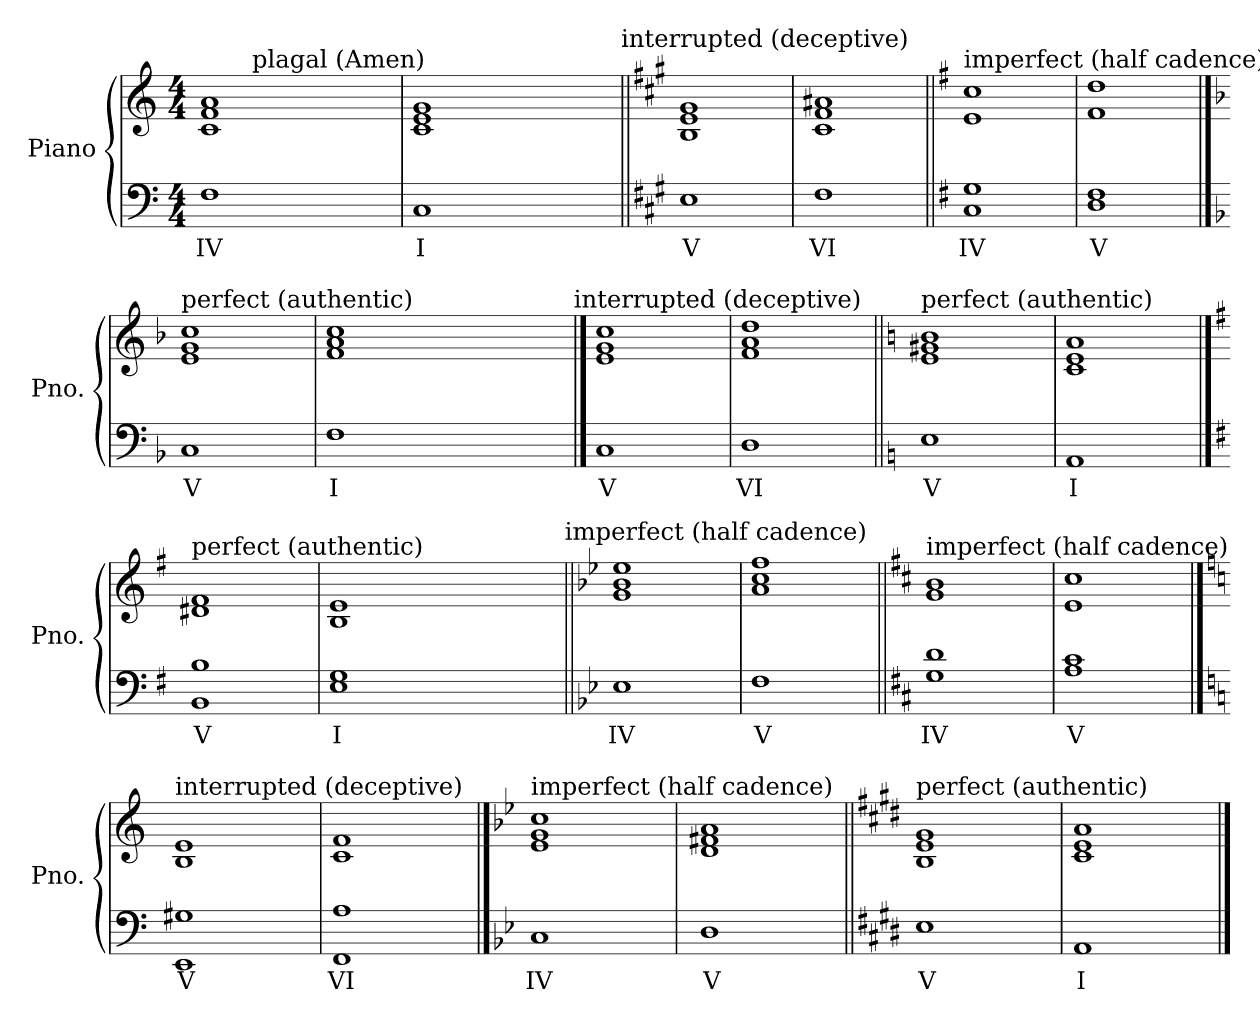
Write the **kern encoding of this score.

**kern	**text	**kern
*part1	*part1	*part1
*staff2	*staff2	*staff1
*I"Piano	*	*
*I'Pno.	*	*
!!LO:PB:g=z
*clefF4	*	*clefG2
*k[]	*	*k[]
*a:	*	*a:
*M4/4	*	*M4/4
=1	=1	=1
!	!	!LO:TX:a:t=Look at each cadence and play it on the computer or a keyboad . Write the Roman numerals
!	!	!LO:TX:t=to indicate the chords in it. Determine whether it is perfect (authentic), plagal (Amen),
!	!	!LO:TX:t=imperfect (half cadence), or interrupted (deceptive).
!	!LO:LY:b:color=#000000	!
*	*	*^
1Fi	IV	1ci 1fi 1ai	8ryy
.	.	.	32..ryy
!	!	!	!LO:TX:a:t=plagal (Amen)
.	.	.	2ryy
.	.	.	4ryy
.	.	.	16ryy
.	.	.	128ryy
=2	=2	=2	=2
!	!LO:LY:b:color=#000000	!	!
1Ci	I	1ci 1ei 1gi	2ryy
.	.	.	4ryy
.	.	.	8ryy
.	.	.	16ryy
.	.	.	32ryy
.	.	.	64ryy
.	.	.	128...ryy
!	!	!	!LO:TX:a:t=interrupted (deceptive)
.	.	.	1024ryy
*	*	*v	*v
=3||	=3||	=3||
*k[f#c#g#]	*	*k[f#c#g#]
*A:	*	*A:
*	*	*^
!	!LO:LY:b:color=#000000	!	!
*	*	*v	*v
1Ei	V	1Bi 1ei 1g#i
=4	=4	=4
!	!LO:LY:b:color=#000000	!
1F#i	VI	1c#i 1f#i 1a#Xi
=5||	=5||	=5||
*k[f#]	*	*k[f#]
*G:	*	*G:
!	!	!LO:TX:a:t=imperfect (half cadence)
!	!LO:LY:b:color=#000000	!
1Ci 1Gi	IV	1ei 1cci
=6	=6	=6
!	!LO:LY:b:color=#000000	!
1Di 1F#i	V	1f#i 1ddi
!!LO:LB:g=z
==7	==7	==7
*k[b-]	*	*k[b-]
*F:	*	*F:
!	!	!LO:TX:a:t=perfect (authentic)
!	!LO:LY:b:color=#000000	!
1Ci	V	1ei 1gi 1cci
=8	=8	=8
!	!LO:LY:b:color=#000000	!
*	*	*^
1Fi	I	1fi 1ai 1cci	2ryy
.	.	.	4ryy
.	.	.	8ryy
.	.	.	16ryy
.	.	.	32ryy
.	.	.	64ryy
.	.	.	128...ryy
!	!	!	!LO:TX:a:t=interrupted (deceptive)
.	.	.	1024ryy
*	*	*v	*v
==9	==9	==9
*	*	*^
!	!LO:LY:b:color=#000000	!	!
*	*	*v	*v
1Ci	V	1ei 1gi 1cci
=10	=10	=10
!	!LO:LY:b:color=#000000	!
1Di	VI	1fi 1ai 1ddi
=11||	=11||	=11||
*k[]	*	*k[]
*C:	*	*C:
!	!	!LO:TX:a:t=perfect (authentic)
!	!LO:LY:b:color=#000000	!
1Ei	V	1ei 1g#Xi 1bi
=12	=12	=12
!	!LO:LY:b:color=#000000	!
1AAi	I	1ci 1ei 1ai
!!LO:LB:g=z
==13	==13	==13
*k[f#]	*	*k[f#]
*G:	*	*G:
!	!	!LO:TX:a:t=perfect (authentic)
!	!LO:LY:b:color=#000000	!
1BBi 1Bi	V	1d#Xi 1f#i
=14	=14	=14
!	!LO:LY:b:color=#000000	!
*	*	*^
1Ei 1Gi	I	1Bi 1ei	2ryy
.	.	.	4ryy
.	.	.	8ryy
.	.	.	16ryy
.	.	.	32ryy
.	.	.	64ryy
.	.	.	128...ryy
!	!	!	!LO:TX:a:t=imperfect (half cadence)
.	.	.	1024ryy
*	*	*v	*v
=15||	=15||	=15||
*k[b-e-]	*	*k[b-e-]
*B-:	*	*B-:
*	*	*^
!	!LO:LY:b:color=#000000	!	!
*	*	*v	*v
1E-i	IV	1gi 1b-i 1ee-i
=16	=16	=16
!	!LO:LY:b:color=#000000	!
1Fi	V	1ai 1cci 1ffi
=17||	=17||	=17||
*k[f#c#]	*	*k[f#c#]
*D:	*	*D:
!	!	!LO:TX:a:t=imperfect (half cadence)
!	!LO:LY:b:color=#000000	!
1Gi 1di	IV	1gi 1bi
=18	=18	=18
!	!LO:LY:b:color=#000000	!
1Ai 1c#i	V	1ei 1cc#i
!!LO:LB:g=z
==19	==19	==19
*k[]	*	*k[]
*C:	*	*C:
!	!	!LO:TX:a:t=interrupted (deceptive)
!	!LO:LY:b:color=#000000	!
1EEi 1G#Xi	V	1Bi 1ei
=20	=20	=20
!	!LO:LY:b:color=#000000	!
1FFi 1Ai	VI	1ci 1fi
==21	==21	==21
*k[b-e-]	*	*k[b-e-]
*B-:	*	*B-:
!	!	!LO:TX:a:t=imperfect (half cadence)
!	!LO:LY:b:color=#000000	!
1Ci	IV	1e-i 1gi 1cci
=22	=22	=22
!	!LO:LY:b:color=#000000	!
1Di	V	1di 1f#Xi 1ai
=23||	=23||	=23||
*k[f#c#g#d#]	*	*k[f#c#g#d#]
*E:	*	*E:
!	!	!LO:TX:a:t=perfect (authentic)
!	!LO:LY:b:color=#000000	!
1Ei	V	1Bi 1ei 1g#i
=24	=24	=24
!	!LO:LY:b:color=#000000	!
1AAi	I	1c#i 1ei 1ai
==	==	==
*-	*-	*-
